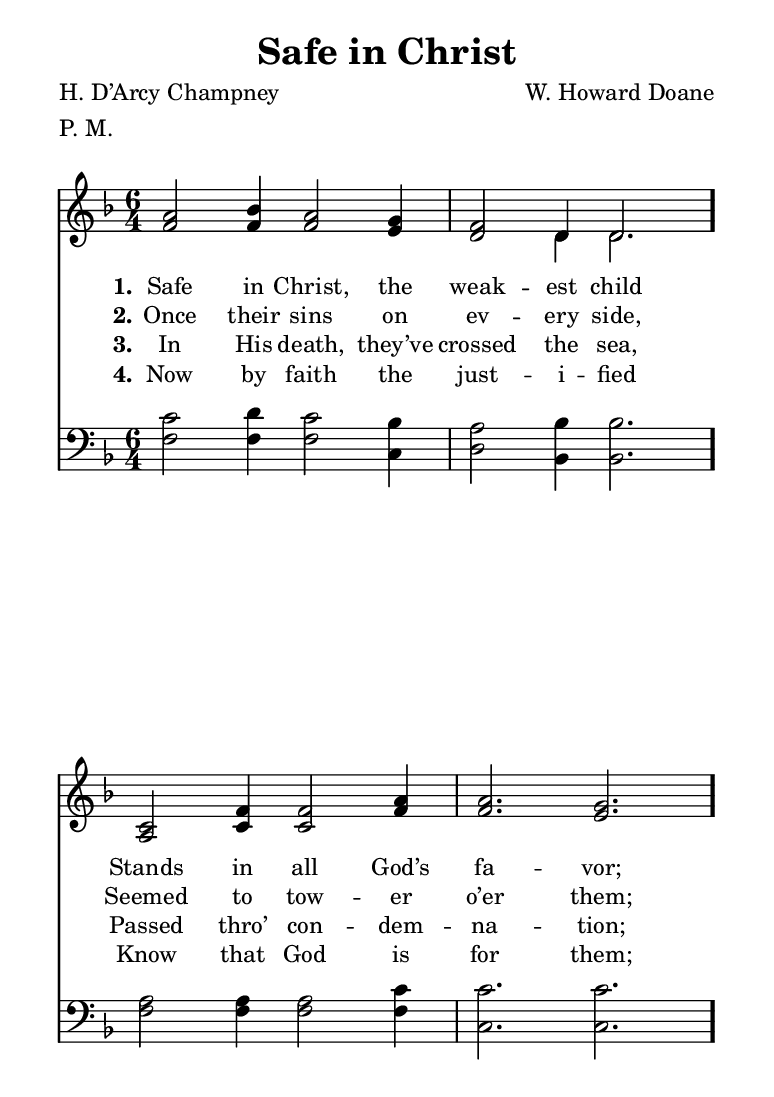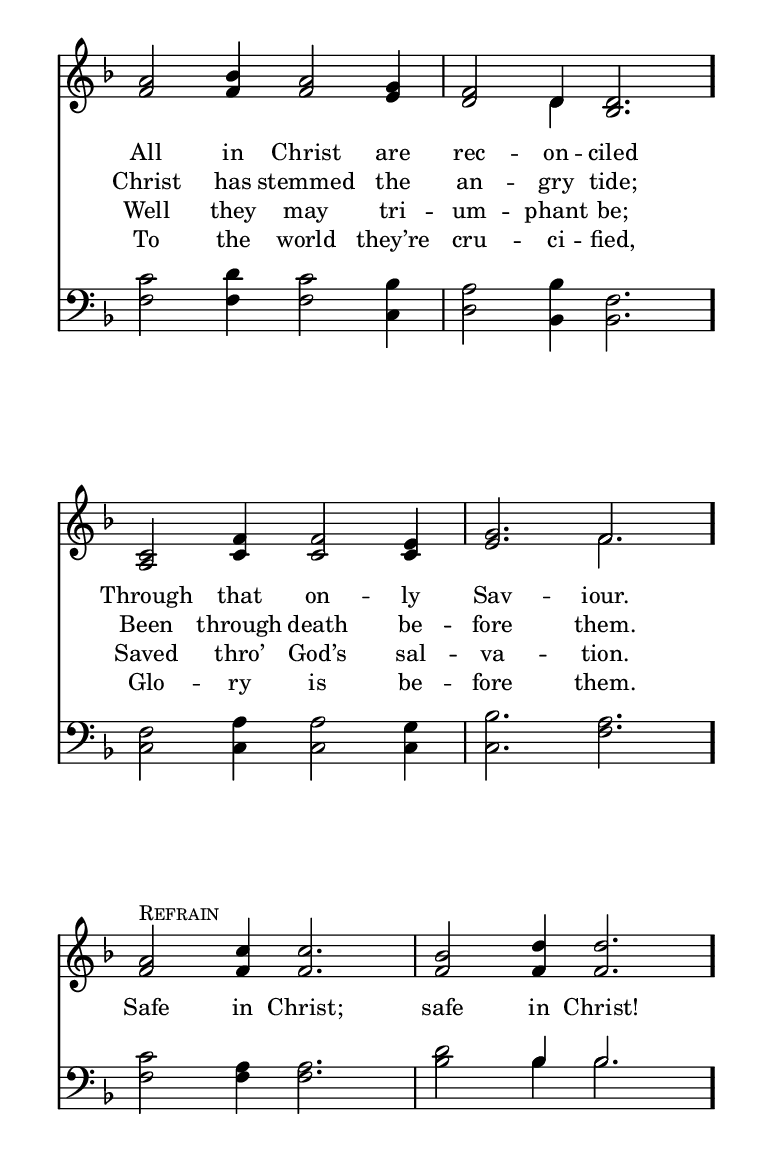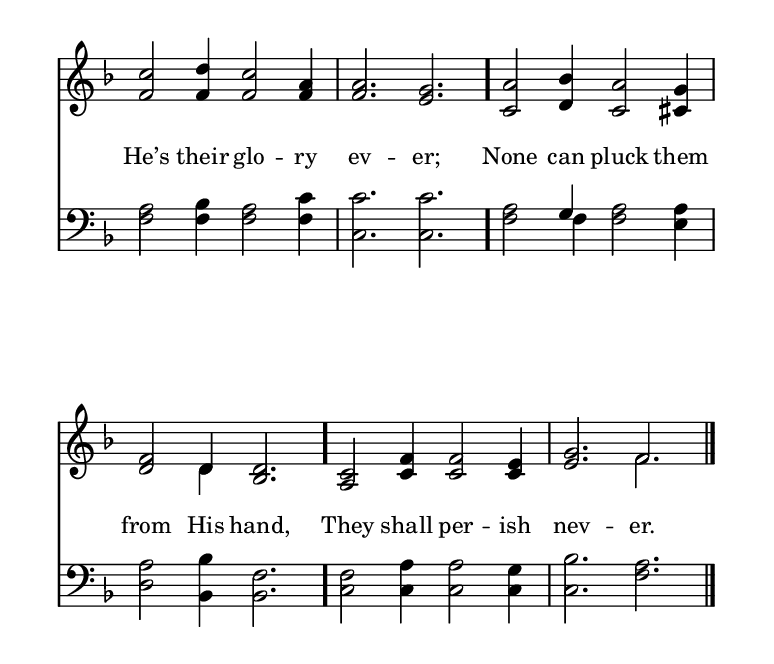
\include "common/global.ily"
\paper {
  \include "common/paper.ily"
}

\header{
  %children
  hymnnumber = "355"
  title = "Safe in Christ"
  tunename = "Near the Cross"
  meter = "P. M."
  poet = "H. D’Arcy Champney" % see https://hymnary.org/text/safe_in_christ_the_weakest_child
  composer = "W. Howard Doane" % see https://hymnary.org/tune/near_the_cross_doane
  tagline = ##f
}

global = {
  \include "common/overrides.ily"
  \override Staff.TimeSignature.style = #'numbered
  \time 6/4
  \override Score.MetronomeMark.transparent = ##t % hide all fermata changes too
  \tempo 4=130
  \key f \major
  \autoBeamOff
}

notesSoprano = {
\global
\relative c'' {

  a2 bes4 a2 g4 | f2 d4 d2. |
  c2 f4 f2 a4 | a2. g2. |
  a2 bes4 a2 g4 | f2 d4 d2. |
  c2 f4 f2 e4 | g2. f2. |

  << s^\markup { \small \caps "Refrain" }
  { a2 c4 c2. | bes2 d4 d2. } >>
  c2 d4 c2 a4 | a2. g2. |
  a2 bes4 a2 g4 | f2 d4 d2. |
  c2 f4 f2 e4 | g2. f2. |

  \bar "|."

}
}

notesAlto = {
\global
\relative e' {

  f2 f4 f2 e4 | d2 d4 d2. |
  a2 c4 c2 f4 | f2. e2. |
  f2 f4 f2 e4 | d2 d4 bes2. |
  a2 c4 c2 c4 | e2. f2. |

  f2 f4 f2. | f2 f4 f2. |
  f2 f4 f2 f4 | f2. e2. |
  c2 d4 c2 cis4 | d2 d4 bes2. |
  a2 c4 c2 c4 | e2. f2. |

}
}

notesTenor = {
\global
\relative a {

  c2 d4 c2 bes4 | a2 bes4 bes2. |
  a2 a4 a2 c4 | c2. c2. |
  c2 d4 c2 bes4 | a2 bes4 f2. |
  f2 a4 a2 g4 | bes2. a2. |

  c2 a4 a2. | d2 bes4 bes2. |
  a2 bes4 a2 c4 | c2. c2. |
  a2 g4 a2 a4 | a2 bes4 f2. |
  f2 a4 a2 g4 | bes2. a2. |

}
}

notesBass = {
\global
\relative f {

  f2 f4 f2 c4 | d2 bes4 bes2. |
  f'2 f4 f2 f4 | c2. c2. |
  f2 f4 f2 c4 | d2 bes4 bes2. |
  c2 c4 c2 c4 | c2. f2. |

  f2 f4 f2. | bes2 bes4 bes2. |
  f2 f4 f2 f4 | c2. c2. |
  f2 f4 f2 e4 | d2 bes4 bes2. |
  c2 c4 c2 c4 | c2. f2. |

}
}

Refrain = \lyricmode {

Safe in Christ; safe in Christ! \bar "."
He’s their glo -- ry ev -- er; \bar "."
None can pluck them from His hand, \bar "."
They shall per -- ish nev -- er. \bar "."

}

wordsA = \lyricmode {
\set stanza = "1."

Safe in Christ, the weak -- est child \bar "."
Stands in all God’s fa -- vor; \bar "."
All in Christ are rec -- on -- ciled \bar "."
Through that on -- ly Sav -- iour. \bar "."

}

wordsB = \lyricmode {
\set stanza = "2."

Once their sins on ev -- ery side,
Seemed to tow -- er o’er them;
Christ has stemmed the an -- gry tide;
Been through death be -- fore them.

\Refrain

}

wordsC = \lyricmode {
\set stanza = "3."

In His death, they’ve crossed the sea,
Passed thro’ con -- dem -- na -- tion;
Well they may tri -- um -- phant be;
Saved thro’ God’s sal -- va -- tion.

}

wordsD = \lyricmode {
\set stanza = "4."

Now by faith the just -- i -- fied
Know that God is for them;
To the world they’re cru -- ci -- fied,
Glo -- ry is be -- fore them.

}

\score {
  \context ChoirStaff <<
    \context Staff = upper <<
      \set Staff.autoBeaming = ##f
      \set ChoirStaff.systemStartDelimiter = #'SystemStartBar
      \set ChoirStaff.printPartCombineTexts = ##f
      \partcombine #'(2 . 11) \notesSoprano \notesAlto
      \context NullVoice = sopranos { \voiceOne << \notesSoprano >> }
      \context Lyrics = one   \lyricsto sopranos \wordsA
      \context Lyrics = two   \lyricsto sopranos \wordsB
      \context Lyrics = three \lyricsto sopranos \wordsC
      \context Lyrics = four  \lyricsto sopranos \wordsD
    >>
    \context Staff = men <<
      \set Staff.autoBeaming = ##f
      \clef bass
      \set ChoirStaff.printPartCombineTexts = ##f
      \partcombine #'(2 . 11) \notesTenor \notesBass
    >>
  >>
  \layout {
    \include "common/layout.ily"
  }
  #(cond ((ly:get-option 'eog-midi-permitted) #{ \midi{
    \include "common/midi.ily"
  } #}))
}

\version "2.19.49"  % necessary for upgrading to future LilyPond versions.

% vi:set et ts=2 sw=2 ai nocindent syntax=lilypond:
